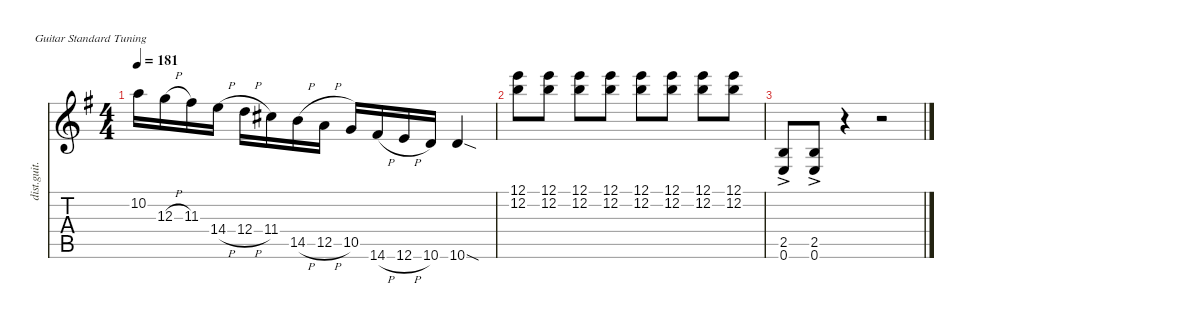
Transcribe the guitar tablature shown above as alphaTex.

\defaultSystemsLayout 4
\hideDynamics
\bracketExtendMode nobrackets
\track ("Guitar II" "dist.guit.") {instrument distortionguitar}
\staff {score tabs}
\tuning (E4 B3 G3 D3 A2 E2)
\ts (4 4)
\tempo 181
\clef g2
\ks g
10.2{acc forcenatural}.16{dy f} 12.3{h acc forcenatural}.16 11.3{acc #}.16 14.4{h acc forcenatural}.16 12.4{h acc forcenatural}.16 11.4{acc #}.16 14.5{h acc forcenatural}.16 12.5{h acc forcenatural}.16 10.5{acc forcenatural}.16 14.6{h acc #}.16 12.6{h acc forcenatural}.16 10.6{acc forcenatural}.16 10.6{sod acc forcenatural}.4 |
(12.1{acc forcenatural} 12.2{acc forcenatural}).8 (12.1{acc forcenatural} 12.2{acc forcenatural}).8 (12.1{acc forcenatural} 12.2{acc forcenatural}).8 (12.1{acc forcenatural} 12.2{acc forcenatural}).8 (12.1{acc forcenatural} 12.2{acc forcenatural}).8 (12.1{acc forcenatural} 12.2{acc forcenatural}).8 (12.1{acc forcenatural} 12.2{acc forcenatural}).8 (12.1{acc forcenatural} 12.2{acc forcenatural}).8 |
(2.5{ac acc forcenatural} 0.6{ac acc forcenatural}).8 (2.5{ac acc forcenatural} 0.6{ac acc forcenatural}).8 r.4 r.2
